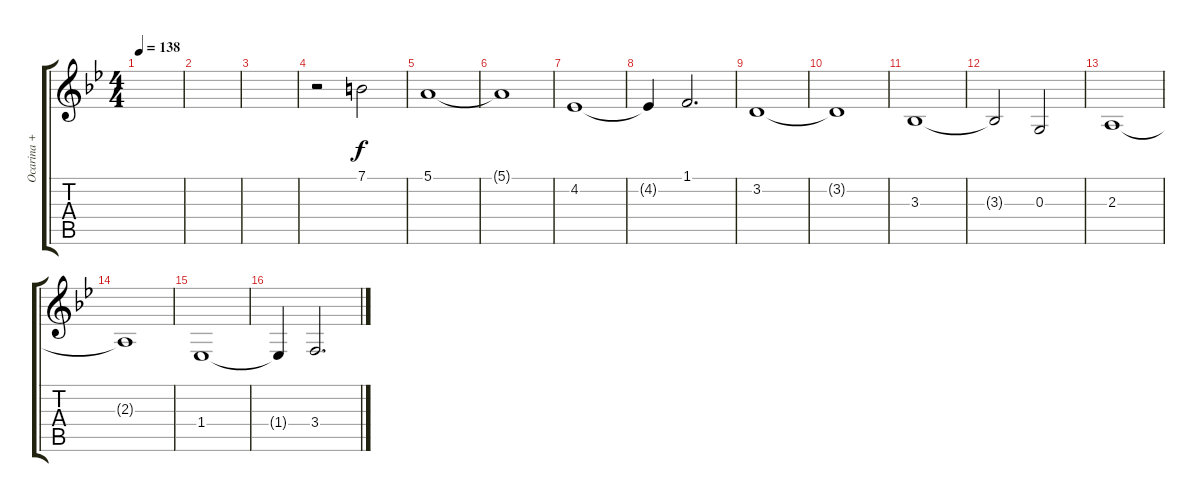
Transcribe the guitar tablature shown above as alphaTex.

\track ("Ocarina + Oboe" "Ocarina + ") {instrument oboe}
\staff {score tabs}
\tuning (E4 B3 G3 D3 A2 E2) {hide}
\ts (4 4)
\tempo 138
\clef g2
\ks gminor
|
|
|
r.2 7.1.2 |
5.1.1 |
5.1{t}.1 |
4.2.1 |
4.2{t}.4 1.1.2{d} |
3.2.1 |
3.2{t}.1 |
3.3.1 |
3.3{t}.2 0.3.2 |
2.3.1 |
2.3{t}.1 |
1.4.1 |
1.4{t}.4 3.4.2{d}
